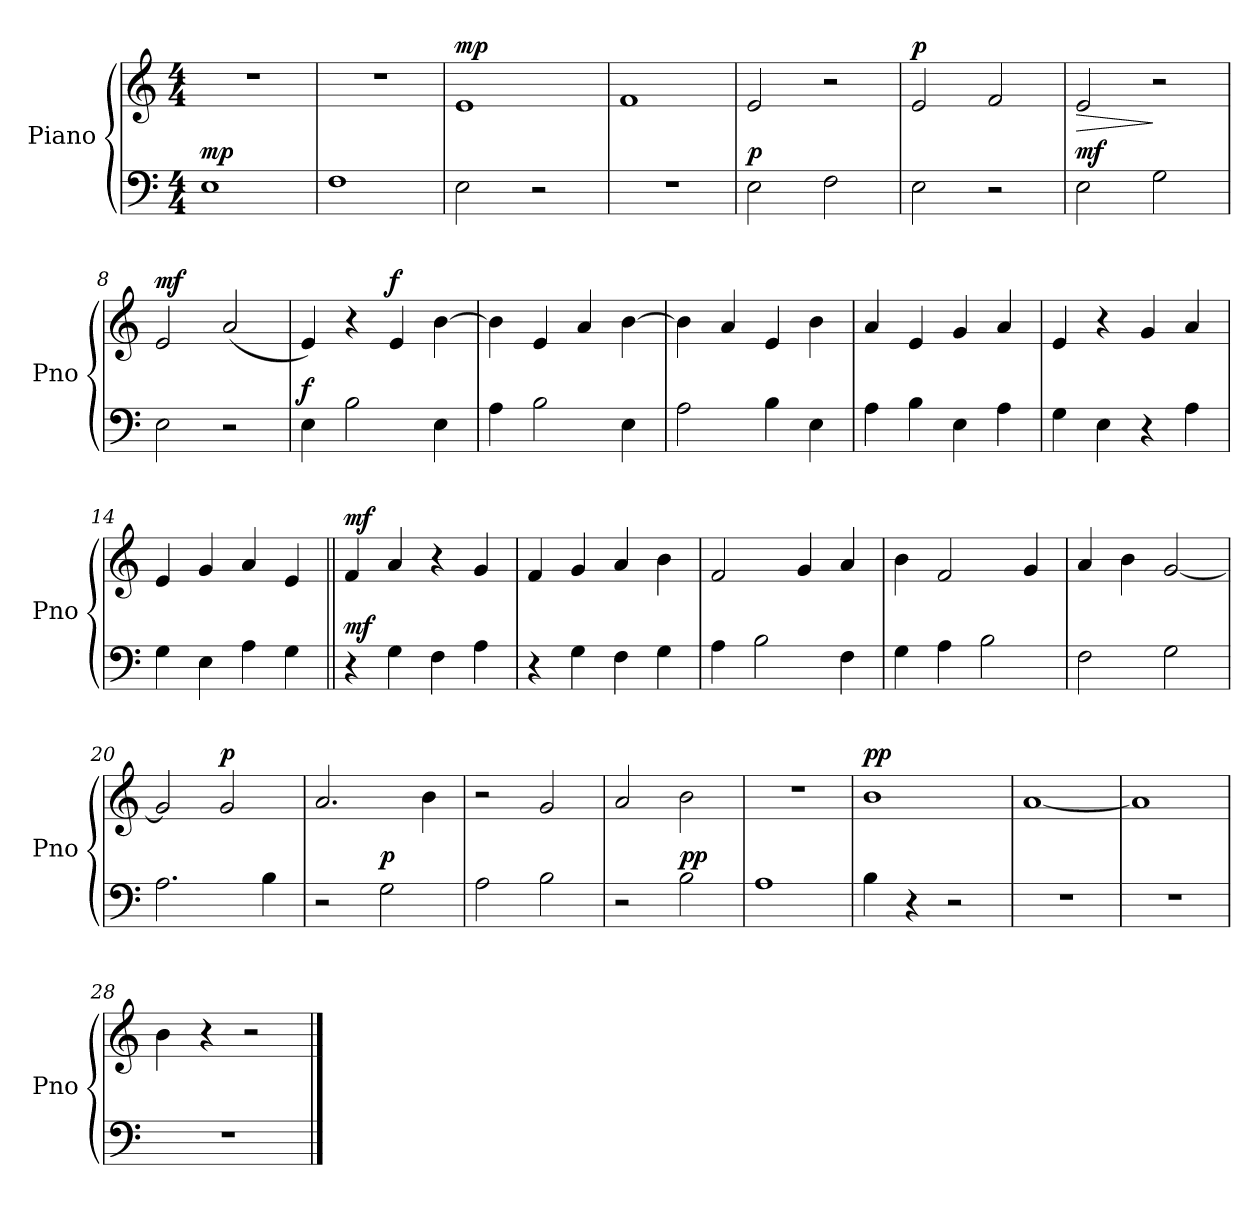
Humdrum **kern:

**kern	**dynam	**kern	**dynam
*part2	*part2	*part1	*part1
*staff2	*staff2	*staff1	*staff1
*I"Piano	*	*I"Piano	*
*I'Pno	*	*I'Pno	*
*clefF4	*	*clefG2	*
*M4/4	*	*M4/4	*
*MM120	*	*MM120	*
=1	=1	=1	=1
!	!LO:DY:a	!	!
1E/	mp	1r	.
=2	=2	=2	=2
1F/	.	1r	.
=3	=3	=3	=3
!	!	!	!LO:DY:a
2E\	.	1e/	mp
2r	.	.	.
=4	=4	=4	=4
1r	.	1f/	.
=5	=5	=5	=5
!	!LO:DY:a	!	!
2E\	p	2e/	.
2F\	.	2r	.
=6	=6	=6	=6
!	!	!	!LO:DY:a
2E\	.	2e/	p
2r	.	2f/	.
=7	=7	=7	=7
!	!LO:DY:a	!	!LO:HP:b
2E\	mf	2e/	>
2G\	.	2r	]
=8	=8	=8	=8
!	!	!	!LO:DY:a
2E\	.	2e/	mf
2r	.	(2a/	.
!!LO:LB:g=z
=9	=9	=9	=9
!	!LO:DY:a	!	!
4E\	f	4e/)	.
2B\	.	4r	.
!	!	!	!LO:DY:a
.	.	4e/	f
4E\	.	[4b\	.
=10	=10	=10	=10
4A\	.	4b\]	.
2B\	.	4e/	.
.	.	4a/	.
4E\	.	[4b\	.
=11	=11	=11	=11
2A\	.	4b\]	.
.	.	4a/	.
4B\	.	4e/	.
4E\	.	4b\	.
=12	=12	=12	=12
4A\	.	4a/	.
4B\	.	4e/	.
4E\	.	4g/	.
4A\	.	4a/	.
=13	=13	=13	=13
4G\	.	4e/	.
4E\	.	4r	.
4r	.	4g/	.
4A\	.	4a/	.
=14	=14	=14	=14
4G\	.	4e/	.
4E\	.	4g/	.
4A\	.	4a/	.
4G\	.	4e/	.
!!LO:LB:g=z
=15||	=15||	=15||	=15||
!	!LO:DY:a	!	!LO:DY:a
4r	mf	4f/	mf
4G\	.	4a/	.
4F\	.	4r	.
4A\	.	4g/	.
=16	=16	=16	=16
4r	.	4f/	.
4G\	.	4g/	.
4F\	.	4a/	.
4G\	.	4b\	.
=17	=17	=17	=17
4A\	.	2f/	.
2B\	.	.	.
.	.	4g/	.
4F\	.	4a/	.
=18	=18	=18	=18
4G\	.	4b\	.
4A\	.	2f/	.
2B\	.	.	.
.	.	4g/	.
=19	=19	=19	=19
2F\	.	4a/	.
.	.	4b\	.
2G\	.	[2g/	.
!!LO:LB:g=z
=20	=20	=20	=20
2.A\	.	2g/]	.
!	!	!	!LO:DY:a
.	.	2g/	p
4B\	.	.	.
=21	=21	=21	=21
2r	.	2.a/	.
!	!LO:DY:a	!	!
2G\	p	.	.
.	.	4b\	.
=22	=22	=22	=22
2A\	.	2r	.
2B\	.	2g/	.
=23	=23	=23	=23
2r	.	2a/	.
!	!LO:DY:a	!	!
2B\	pp	2b\	.
=24	=24	=24	=24
1A/	.	1r	.
=25	=25	=25	=25
!	!	!	!LO:DY:a
4B\	.	1b/	pp
4r	.	.	.
2r	.	.	.
=26	=26	=26	=26
1r	.	[1a/	.
=27	=27	=27	=27
1r	.	1a/]	.
=28	=28	=28	=28
1r	.	4b\	.
.	.	4r	.
.	.	2r	.
==	==	==	==
*-	*-	*-	*-
